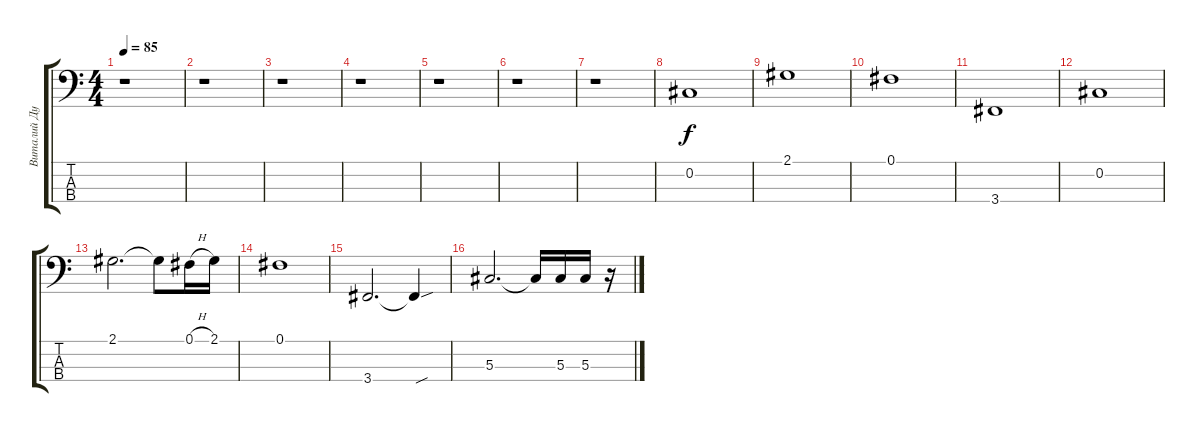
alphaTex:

\track ("Виталий Дубинин" "Виталий Ду") {instrument electricbassfinger}
\staff {score tabs}
\tuning (Gb2 Db2 Ab1 Eb1) {hide}
\ts (4 4)
\tempo 85
\clef f4
\ks c
r.1{dy f} |
r.1 |
r.1 |
r.1 |
r.1 |
r.1 |
r.1 |
0.2.1 |
2.1.1 |
0.1.1 |
3.4.1 |
0.2.1 |
2.1.2{d} 2.1{t}.8 0.1{h}.16 2.1.16 |
0.1.1 |
3.4.2{d} 3.4{sou t}.4 |
5.3.2{d} 5.3{t}.16 5.3.16 5.3.16 r.16
